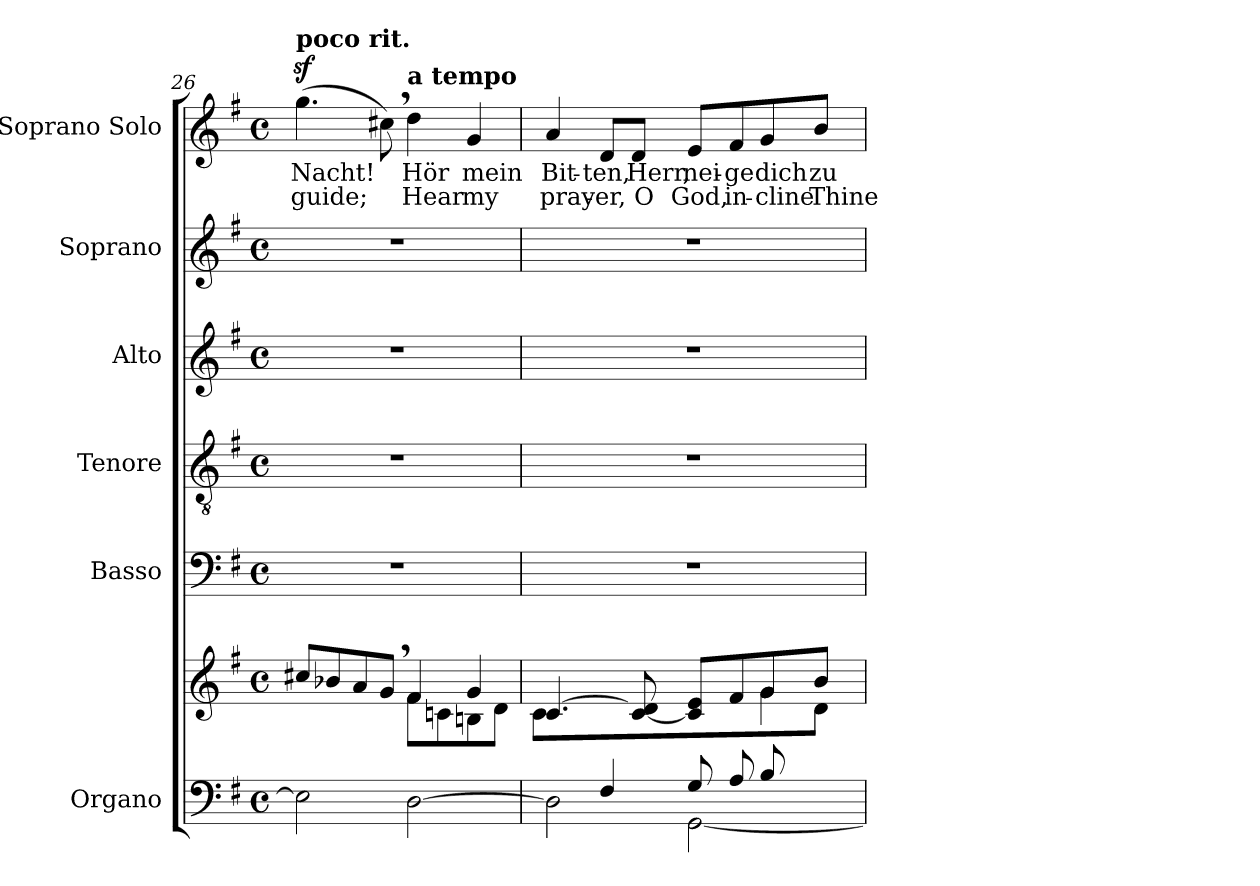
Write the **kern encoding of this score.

**kern	**kern	**kern	**kern	**kern	**kern	**kern	**text	**text
*part6	*part6	*part5	*part4	*part3	*part2	*part1	*part1	*part1
*staff7	*staff6	*staff5	*staff4	*staff3	*staff2	*staff1	*staff1	*staff1
*I"Organo	*	*I"Basso	*I"Tenore	*I"Alto	*I"Soprano	*I"Soprano Solo	*	*
*clefF4	*clefG2	*clefF4	*clefGv2	*clefG2	*clefG2	*clefG2	*	*
*k[f#]	*k[f#]	*k[f#]	*k[f#]	*k[f#]	*k[f#]	*k[f#]	*	*
*M4/4	*M4/4	*M4/4	*M4/4	*M4/4	*M4/4	*M4/4	*	*
*met(c)	*met(c)	*met(c)	*met(c)	*met(c)	*met(c)	*met(c)	*	*
=26	=26	=26	=26	=26	=26	=26	=26	=26
*	*^	*	*	*	*	*	*	*
!	!	!	!	!	!	!	!LO:TX:a:B:t=poco rit.	!	!
!	!	!	!	!	!	!	!	!LO:LY:b	!LO:LY:b
2E-\]	8cc#X/L	2ryy	1r	1r	1r	1r	(>4.ggz<\	Nacht!	guide;
.	8b-X/	.	.	.	.	.	.	.	.
.	8a/	.	.	.	.	.	.	.	.
.	8g,/J	.	.	.	.	.	8cc#X,\)	.	.
!	!	!	!	!	!	!	!LO:TX:a:B:t=a tempo	!	!
!	!	!	!	!	!	!	!	!LO:LY:b	!LO:LY:b
[2D\	4f#/	8f#\L	.	.	.	.	4dd\	Hör	Hear
.	.	8cn\	.	.	.	.	.	.	.
!	!	!	!	!	!	!	!	!LO:LY:b	!LO:LY:b
.	4g/	8Bn\	.	.	.	.	4g/	mein	my
.	.	8d\J	.	.	.	.	.	.	.
=27	=27	=27	=27	=27	=27	=27	=27	=27	=27
*^	*	*^	*	*	*	*	*	*	*
!	!	!	!	!	!	!	!	!	!	!LO:LY:b	!LO:LY:b
8ryy	2D\]	[4.c/	2.ryy	8c\L	1r	1r	1r	1r	4a/	Bit-	pray-
8G/J	.	.	.	2.ryy	.	.	.	.	.	.	.
!	!	!	!	!	!	!	!	!	!	!LO:LY:b	!LO:LY:b
4F#/	.	.	.	.	.	.	.	.	8d/L	-ten,	-er,
!	!	!	!	!	!	!	!	!	!	!LO:LY:b	!LO:LY:b
.	.	8c/_ 8d/	.	.	.	.	.	.	8d/J	Herr,	O
!	!	!	!	!	!	!	!	!	!	!LO:LY:b	!LO:LY:b
8G/L	[2GG\	8c/] 8e/L	.	.	.	.	.	.	8e/L	nei-	God,
!	!	!	!	!	!	!	!	!	!	!LO:LY:b	!LO:LY:b
8A/	.	8f#/	.	.	.	.	.	.	8f#/	-ge	in-
!	!	!	!	!	!	!	!	!	!	!LO:LY:b	!LO:LY:b
8B/	.	8g/	4g\	.	.	.	.	.	8g/	dich	cline
!	!	!	!	!	!	!	!	!	!	!LO:LY:b	!LO:LY:b
8ryy	.	8b/J	.	8d\J	.	.	.	.	8b/J	zu	Thine
*v	*v	*	*	*	*	*	*	*	*	*	*
*	*v	*v	*v	*	*	*	*	*	*	*
=	=	=	=	=	=	=	=	=
*-	*-	*-	*-	*-	*-	*-	*-	*-
